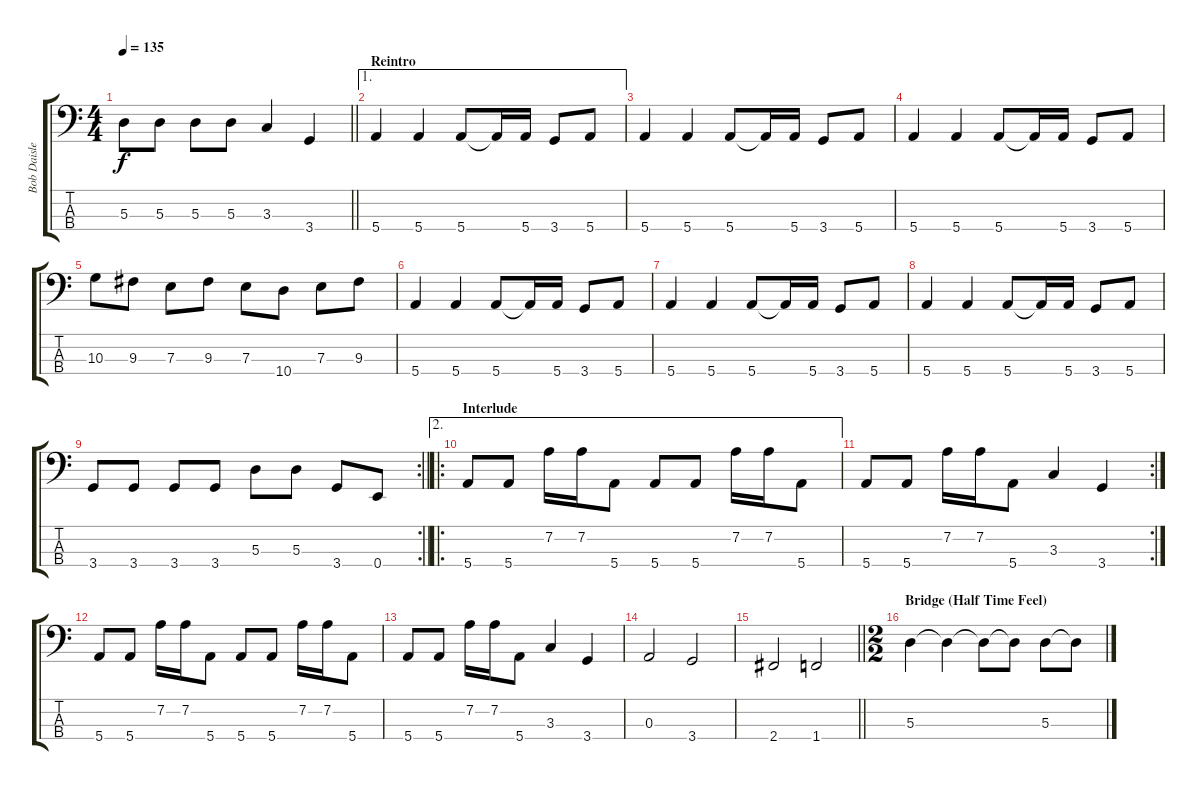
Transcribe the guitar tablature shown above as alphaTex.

\track ("Bob Daisley" "Bob Daisle") {instrument slapbass1}
\staff {score tabs}
\tuning (G2 D2 A1 E1) {hide}
\ts (4 4)
\tempo 135
\clef f4
\barLineRight lightlight
\ks c
5.3.8{dy f} 5.3.8 5.3.8 5.3.8 3.3.4 3.4.4 |
\ae 1
\section ("" "Reintro")
5.4.4 5.4.4 5.4.8 5.4{t}.16 5.4.16 3.4.8 5.4.8 |
5.4.4 5.4.4 5.4.8 5.4{t}.16 5.4.16 3.4.8 5.4.8 |
5.4.4 5.4.4 5.4.8 5.4{t}.16 5.4.16 3.4.8 5.4.8 |
10.3.8 9.3.8 7.3.8 9.3.8 7.3.8 10.4.8 7.3.8 9.3.8 |
5.4.4 5.4.4 5.4.8 5.4{t}.16 5.4.16 3.4.8 5.4.8 |
5.4.4 5.4.4 5.4.8 5.4{t}.16 5.4.16 3.4.8 5.4.8 |
5.4.4 5.4.4 5.4.8 5.4{t}.16 5.4.16 3.4.8 5.4.8 |
\rc 2
\barLineRight lightlight
3.4.8 3.4.8 3.4.8 3.4.8 5.3.8 5.3.8 3.4.8 0.4.8 |
\ae 2
\ro
\section ("" "Interlude")
5.4.8 5.4.8 7.2.16 7.2.16 5.4.8 5.4.8 5.4.8 7.2.16 7.2.16 5.4.8 |
\rc 2
5.4.8 5.4.8 7.2.16 7.2.16 5.4.8 3.3.4 3.4.4 |
5.4.8 5.4.8 7.2.16 7.2.16 5.4.8 5.4.8 5.4.8 7.2.16 7.2.16 5.4.8 |
5.4.8 5.4.8 7.2.16 7.2.16 5.4.8 3.3.4 3.4.4 |
0.3.2 3.4.2 |
\barLineRight lightlight
2.4.2 1.4.2 |
\ts (2 2)
\section ("" "Bridge (Half Time Feel)")
5.3.4 5.3{t}.4 5.3{t}.8 5.3{t}.8 5.3.8 5.3{t}.8
